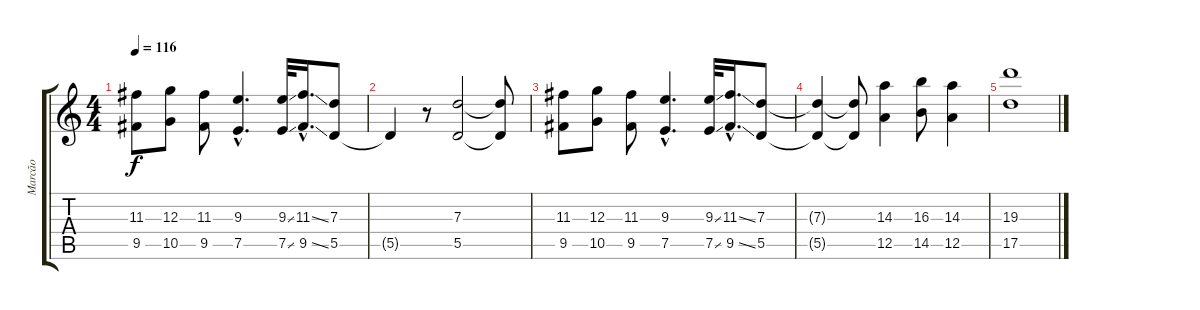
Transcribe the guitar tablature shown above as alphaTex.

\track ("Marcão" "Marcão") {instrument distortionguitar}
\staff {score tabs}
\tuning (E4 B3 G3 D3 A2 E2) {hide}
\ts (4 4)
\tempo 116
\clef g2
\ks c
(11.3 9.5).8{dy f} (12.3 10.5).8 (11.3 9.5).8 (9.3{hac} 7.5{hac}).4{d} (9.3{ss} 7.5{ss}).32 (11.3{ss hac} 9.5{ss hac}).16{d} (7.3 5.5).8 |
5.5{t}.4 r.8 (7.3 5.5).2 (7.3{t} 5.5{t}).8 |
(11.3 9.5).8 (12.3 10.5).8 (11.3 9.5).8 (9.3{hac} 7.5{hac}).4{d} (9.3{ss} 7.5{ss}).32 (11.3{ss hac} 9.5{ss hac}).16{d} (7.3 5.5).8 |
(7.3{t} 5.5{t}).4 (7.3{t} 5.5{t}).8 (14.3 12.5).4 (16.3 14.5).8 (14.3 12.5).4 |
(19.3 17.5).1
